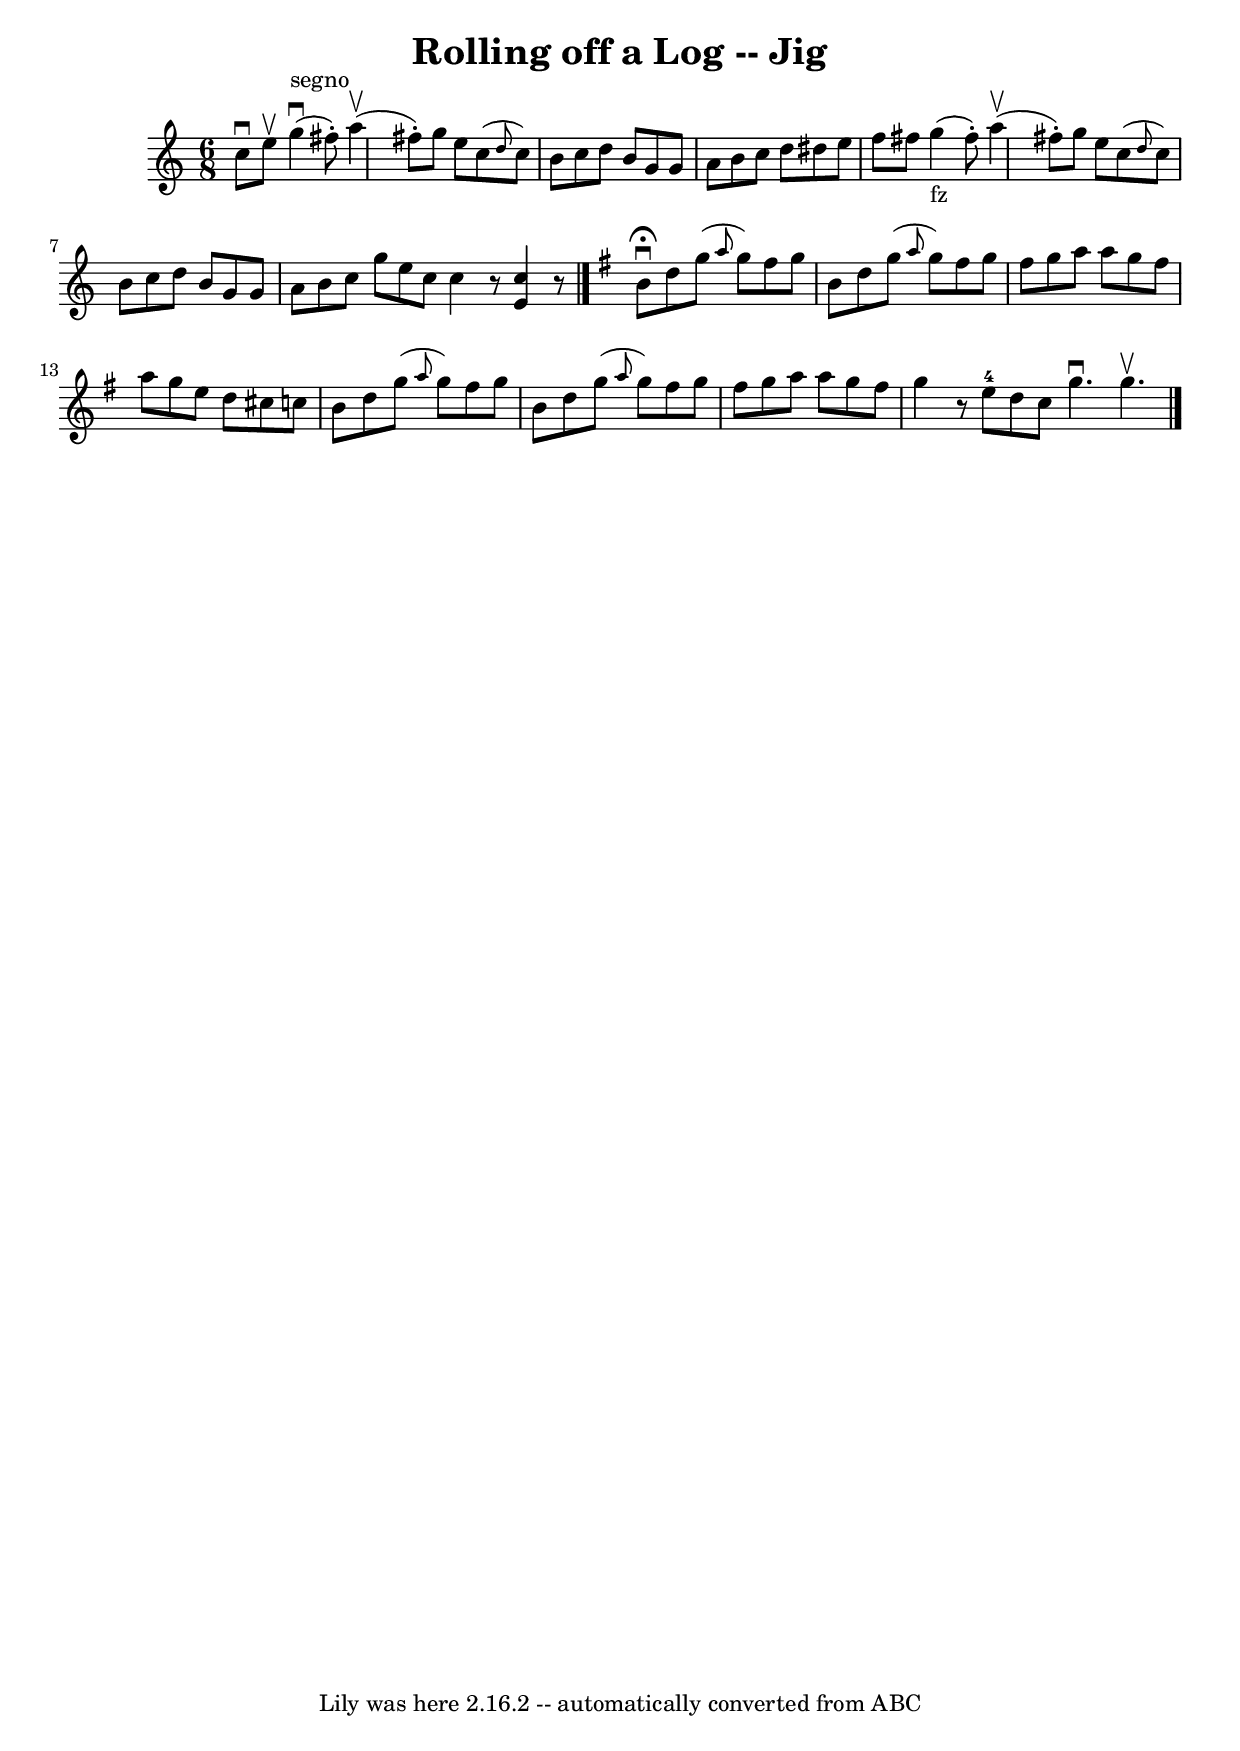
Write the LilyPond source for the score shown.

\version "2.16.2"
\include "Mammoth.ily"
\header {
  %% book = "Ryan's Mammoth Collection"
  crossRefNumber = "1"
  footnotes = ""
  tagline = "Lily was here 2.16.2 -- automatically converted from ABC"
  title = "Rolling off a Log -- Jig"

}
voicedefault =  {


  \time 6/8 
  \key c \major
  c''8^\downbow e''8^\upbow |
  g''4^"segno"^\downbow(fis''8-.) a''4^\upbow(fis''8-.) |
  
  g''8 e''8 c''8 (\grace { d''8  
			 } c''8) b'8 c''8  |
  
  d''8 b'8 g'8 g'8 a'8 b'8  |
  c''8 d''8 dis''8    
  e''8 f''8 fis''8  |
  g''4_"fz"(fis''8-.) a''4^\upbow(fis''8-.) |
  g''8 e''8 c''8 (\grace { d''8  
			 }   
  c''8) b'8 c''8  |
  d''8 b'8 g'8 g'8 a'8 b'8  
  |
  c''8 g''8 e''8 c''8  \bar ":|" c''4    r8 << e'4    
					       c''4   >>   r8 \bar "|."   
  \key g \major
  b'8^\fermata^\downbow d''8    
  g''8 (\grace { a''8  
	       } g''8) fis''8 g''8  |
  b'8 d''8  
  g''8 (\grace { a''8  
	       } g''8) fis''8 g''8  |
  fis''8    
  g''8 a''8 a''8 g''8 fis''8  |
  a''8 g''8 e''8 d''8 
  cis''8 c''!8  |
  b'8 d''8 g''8 (\grace { a''8  
			}   
  g''8) fis''8 g''8  |
  b'8 d''8 g''8 (\grace { a''8  
			} 
  g''8) fis''8 g''8  |
  fis''8 g''8 a''8 a''8 g''8  
  fis''8  |
  g''4    r8 e''8-4 d''8 c''8  \bar ":|" g''4.^\downbow g''4.^\upbow     \bar "|."   

}

\score{
  <<

    \context Staff="default"
    {
      \voicedefault 
      
    }

  >>
  \layout {
    
  }
  \midi {
  }

}
